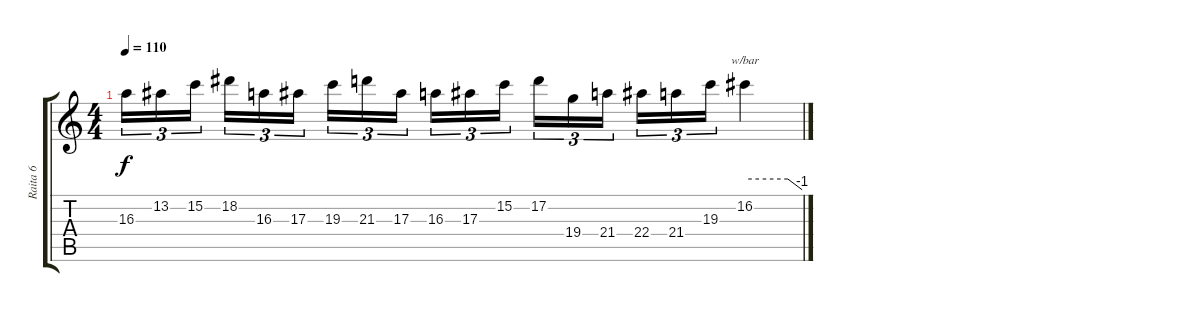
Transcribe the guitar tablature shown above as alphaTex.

\track ("Raita 6" "Raita 6") {instrument overdrivenguitar}
\staff {score tabs}
\tuning (D4 A3 F3 C3 G2 D2) {hide}
\ts (4 4)
\tempo 110
\clef g2
\ks c
16.3.16{tu (3 2) dy f} 13.2.16{tu (3 2)} 15.2.16{tu (3 2) beam splitsecondary} 18.2.16{tu (3 2)} 16.3.16{tu (3 2)} 17.3.16{tu (3 2)} 19.3.16{tu (3 2)} 21.3.16{tu (3 2)} 17.3.16{tu (3 2) beam splitsecondary} 16.3.16{tu (3 2)} 17.3.16{tu (3 2)} 15.2.16{tu (3 2)} 17.2.16{tu (3 2)} 19.4.16{tu (3 2)} 21.4.16{tu (3 2) beam splitsecondary} 22.4.16{tu (3 2)} 21.4.16{tu (3 2)} 19.3.16{tu (3 2)} 16.2.4{tbe (custom default 0 0 45 0 60 -4)}
